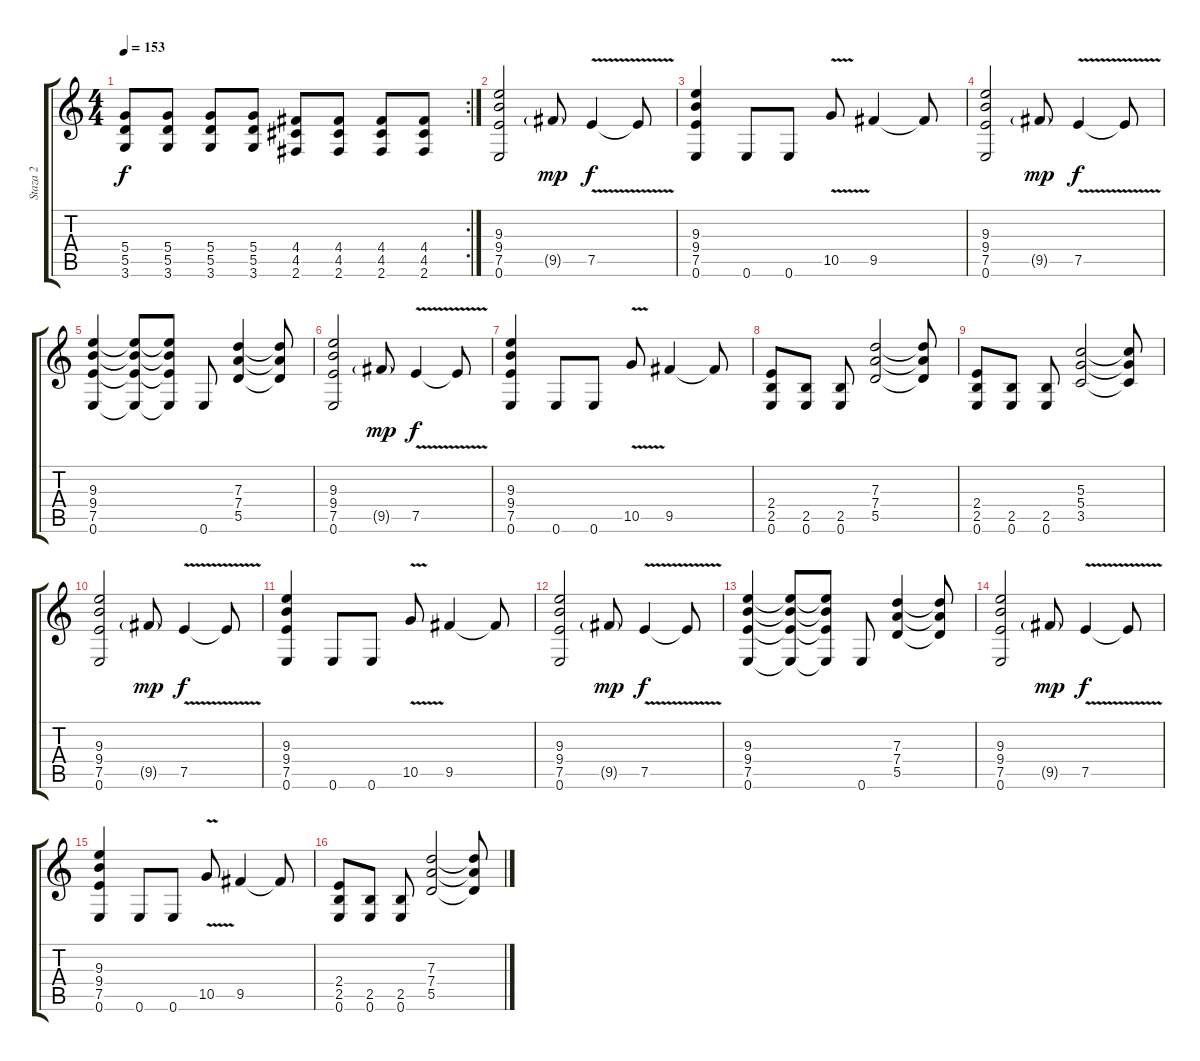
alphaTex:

\track ("Staza 2" "Staza 2") {instrument distortionguitar}
\staff {score tabs}
\tuning (E4 B3 G3 D3 A2 E2) {hide}
\rc 2
\ts (4 4)
\tempo 153
\clef g2
\ks c
(5.4 5.5 3.6).8{dy f} (5.4 5.5 3.6).8 (5.4 5.5 3.6).8 (5.4 5.5 3.6).8 (4.4 4.5 2.6).8 (4.4 4.5 2.6).8 (4.4 4.5 2.6).8 (4.4 4.5 2.6).8 |
(9.3 9.4 7.5 0.6).2 9.5{g}.8{dy mp} 7.5{v}.4{dy f} 7.5{t}.8 |
(9.3 9.4 7.5 0.6).4 0.6.8 0.6.8 10.5{v}.8 9.5.4 9.5{t}.8 |
(9.3 9.4 7.5 0.6).2 9.5{g}.8{dy mp} 7.5{v}.4{dy f} 7.5{t}.8 |
(9.3 9.4 7.5 0.6).4 (9.3{t} 9.4{t} 7.5{t} 0.6{t}).8 (9.3{t} 9.4{t} 7.5{t} 0.6{t}).8 0.6.8 (7.3 7.4 5.5).4 (7.3{t} 7.4{t} 5.5{t}).8 |
(9.3 9.4 7.5 0.6).2 9.5{g}.8{dy mp} 7.5{v}.4{dy f} 7.5{t}.8 |
(9.3 9.4 7.5 0.6).4 0.6.8 0.6.8 10.5{v}.8 9.5.4 9.5{t}.8 |
(2.4 2.5 0.6).8 (2.5 0.6).8 (2.5 0.6).8 (7.3 7.4 5.5).2 (7.3{t} 7.4{t} 5.5{t}).8 |
(2.4 2.5 0.6).8 (2.5 0.6).8 (2.5 0.6).8 (5.3 5.4 3.5).2 (5.3{t} 5.4{t} 3.5{t}).8 |
(9.3 9.4 7.5 0.6).2 9.5{g}.8{dy mp} 7.5{v}.4{dy f} 7.5{t}.8 |
(9.3 9.4 7.5 0.6).4 0.6.8 0.6.8 10.5{v}.8 9.5.4 9.5{t}.8 |
(9.3 9.4 7.5 0.6).2 9.5{g}.8{dy mp} 7.5{v}.4{dy f} 7.5{t}.8 |
(9.3 9.4 7.5 0.6).4 (9.3{t} 9.4{t} 7.5{t} 0.6{t}).8 (9.3{t} 9.4{t} 7.5{t} 0.6{t}).8 0.6.8 (7.3 7.4 5.5).4 (7.3{t} 7.4{t} 5.5{t}).8 |
(9.3 9.4 7.5 0.6).2 9.5{g}.8{dy mp} 7.5{v}.4{dy f} 7.5{t}.8 |
(9.3 9.4 7.5 0.6).4 0.6.8 0.6.8 10.5{v}.8 9.5.4 9.5{t}.8 |
(2.4 2.5 0.6).8 (2.5 0.6).8 (2.5 0.6).8 (7.3 7.4 5.5).2 (7.3{t} 7.4{t} 5.5{t}).8
